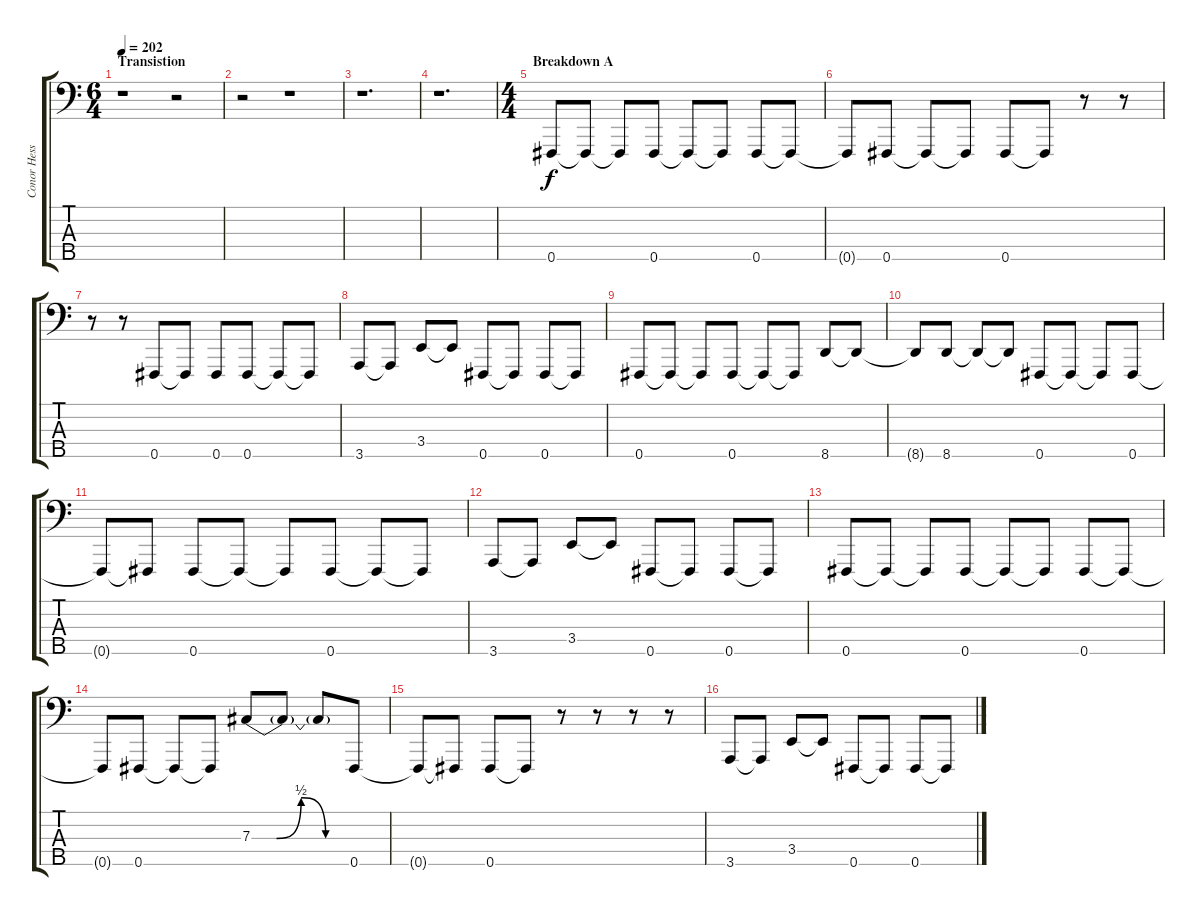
\track ("Conor Hesse" "Conor Hess") {instrument slapbass1}
\staff {score tabs}
\tuning (E2 B1 Gb1 Db1 Gb0) {hide}
\ts (6 4)
\section ("" "Transistion")
\tempo 202
\clef f4
\ks c
r.1{dy f} r.2 |
r.2 r.1 |
r.1{d} |
r.1{d} |
\ts (4 4)
\section ("" "Breakdown A")
0.5.8 0.5{t}.8 0.5{t}.8 0.5.8 0.5{t}.8 0.5{t}.8 0.5.8 0.5{t}.8 |
0.5{t}.8 0.5.8 0.5{t}.8 0.5{t}.8 0.5.8 0.5{t}.8 r.8 r.8 |
r.8 r.8 0.5.8 0.5{t}.8 0.5.8 0.5.8 0.5{t}.8 0.5{t}.8 |
3.5.8 3.5{t}.8 3.4.8 3.4{t}.8 0.5.8 0.5{t}.8 0.5.8 0.5{t}.8 |
0.5.8 0.5{t}.8 0.5{t}.8 0.5.8 0.5{t}.8 0.5{t}.8 8.5.8 8.5{t}.8 |
8.5{t}.8 8.5.8 8.5{t}.8 8.5{t}.8 0.5.8 0.5{t}.8 0.5{t}.8 0.5.8 |
0.5{t}.8 0.5{t}.8 0.5.8 0.5{t}.8 0.5{t}.8 0.5.8 0.5{t}.8 0.5{t}.8 |
3.5.8 3.5{t}.8 3.4.8 3.4{t}.8 0.5.8 0.5{t}.8 0.5.8 0.5{t}.8 |
0.5.8 0.5{t}.8 0.5{t}.8 0.5.8 0.5{t}.8 0.5{t}.8 0.5.8 0.5{t}.8 |
0.5{t}.8 0.5.8 0.5{t}.8 0.5{t}.8 7.3{be (custom 0 0 15 0 30 2 45 0 60 0)}.8 7.3{t}.8 7.3{t}.8 0.5.8 |
0.5{t}.8 0.5{t}.8 0.5.8 0.5{t}.8 r.8 r.8 r.8 r.8 |
3.5.8 3.5{t}.8 3.4.8 3.4{t}.8 0.5.8 0.5{t}.8 0.5.8 0.5{t}.8
